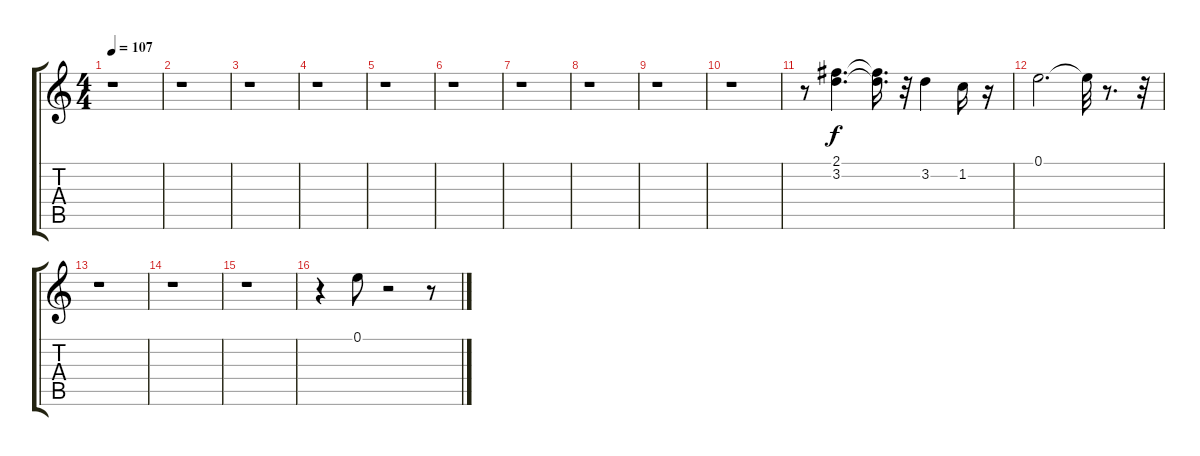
\track "" {instrument overdrivenguitar}
\staff {score tabs}
\tuning (E4 B3 G3 D3 A2 E2) {hide}
\ts (4 4)
\tempo 107
\clef g2
\ks c
r.1{dy f} |
r.1 |
r.1 |
r.1 |
r.1 |
r.1 |
r.1 |
r.1 |
r.1 |
r.1 |
r.8 (2.1 3.2).4{d} (2.1{t} 3.2{t}).16{d} r.32 3.2.4 1.2.16 r.16 |
0.1.2{d} 0.1{t}.32 r.8{d} r.32 |
r.1 |
r.1 |
r.1 |
r.4 0.1.8 r.2 r.8
